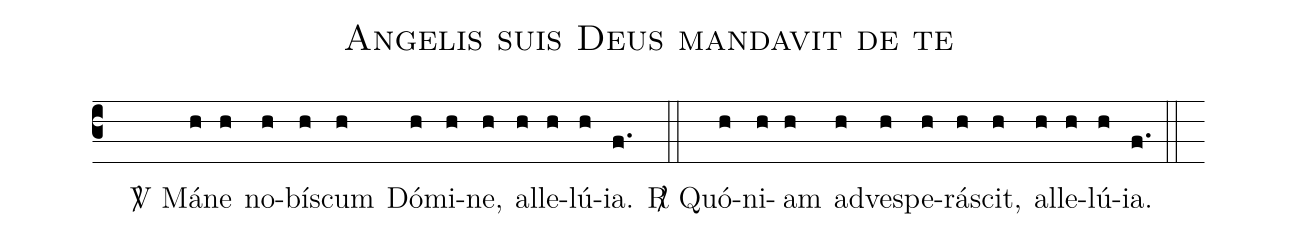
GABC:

name: Angelis suis Deus mandavit de te;
office-part: versicle and response after Vesper hymn Audi, benigne conditor;
%%
% The syntax in this part is called gabc. Please refer to http://home.gna.org/gregorio/gabc/#basis

% Eripe me, Dómine, ab hómine málo.
% A viro iníquo éripe me.

(c3)()() <sp>V/</sp>~M{á}(h)ne(h) no(h)bís(h)cum(h) Dó(h)mi(h)ne,(h) al(h)le(h)lú(h)ia.(f.) (::)
<sp>R/</sp>~Quó(h)ni(h)am(h) ad(h)ve(h)spe(h)rá(h)scit,(h) al(h)le(h)lú(h)ia.(f.) (::)
